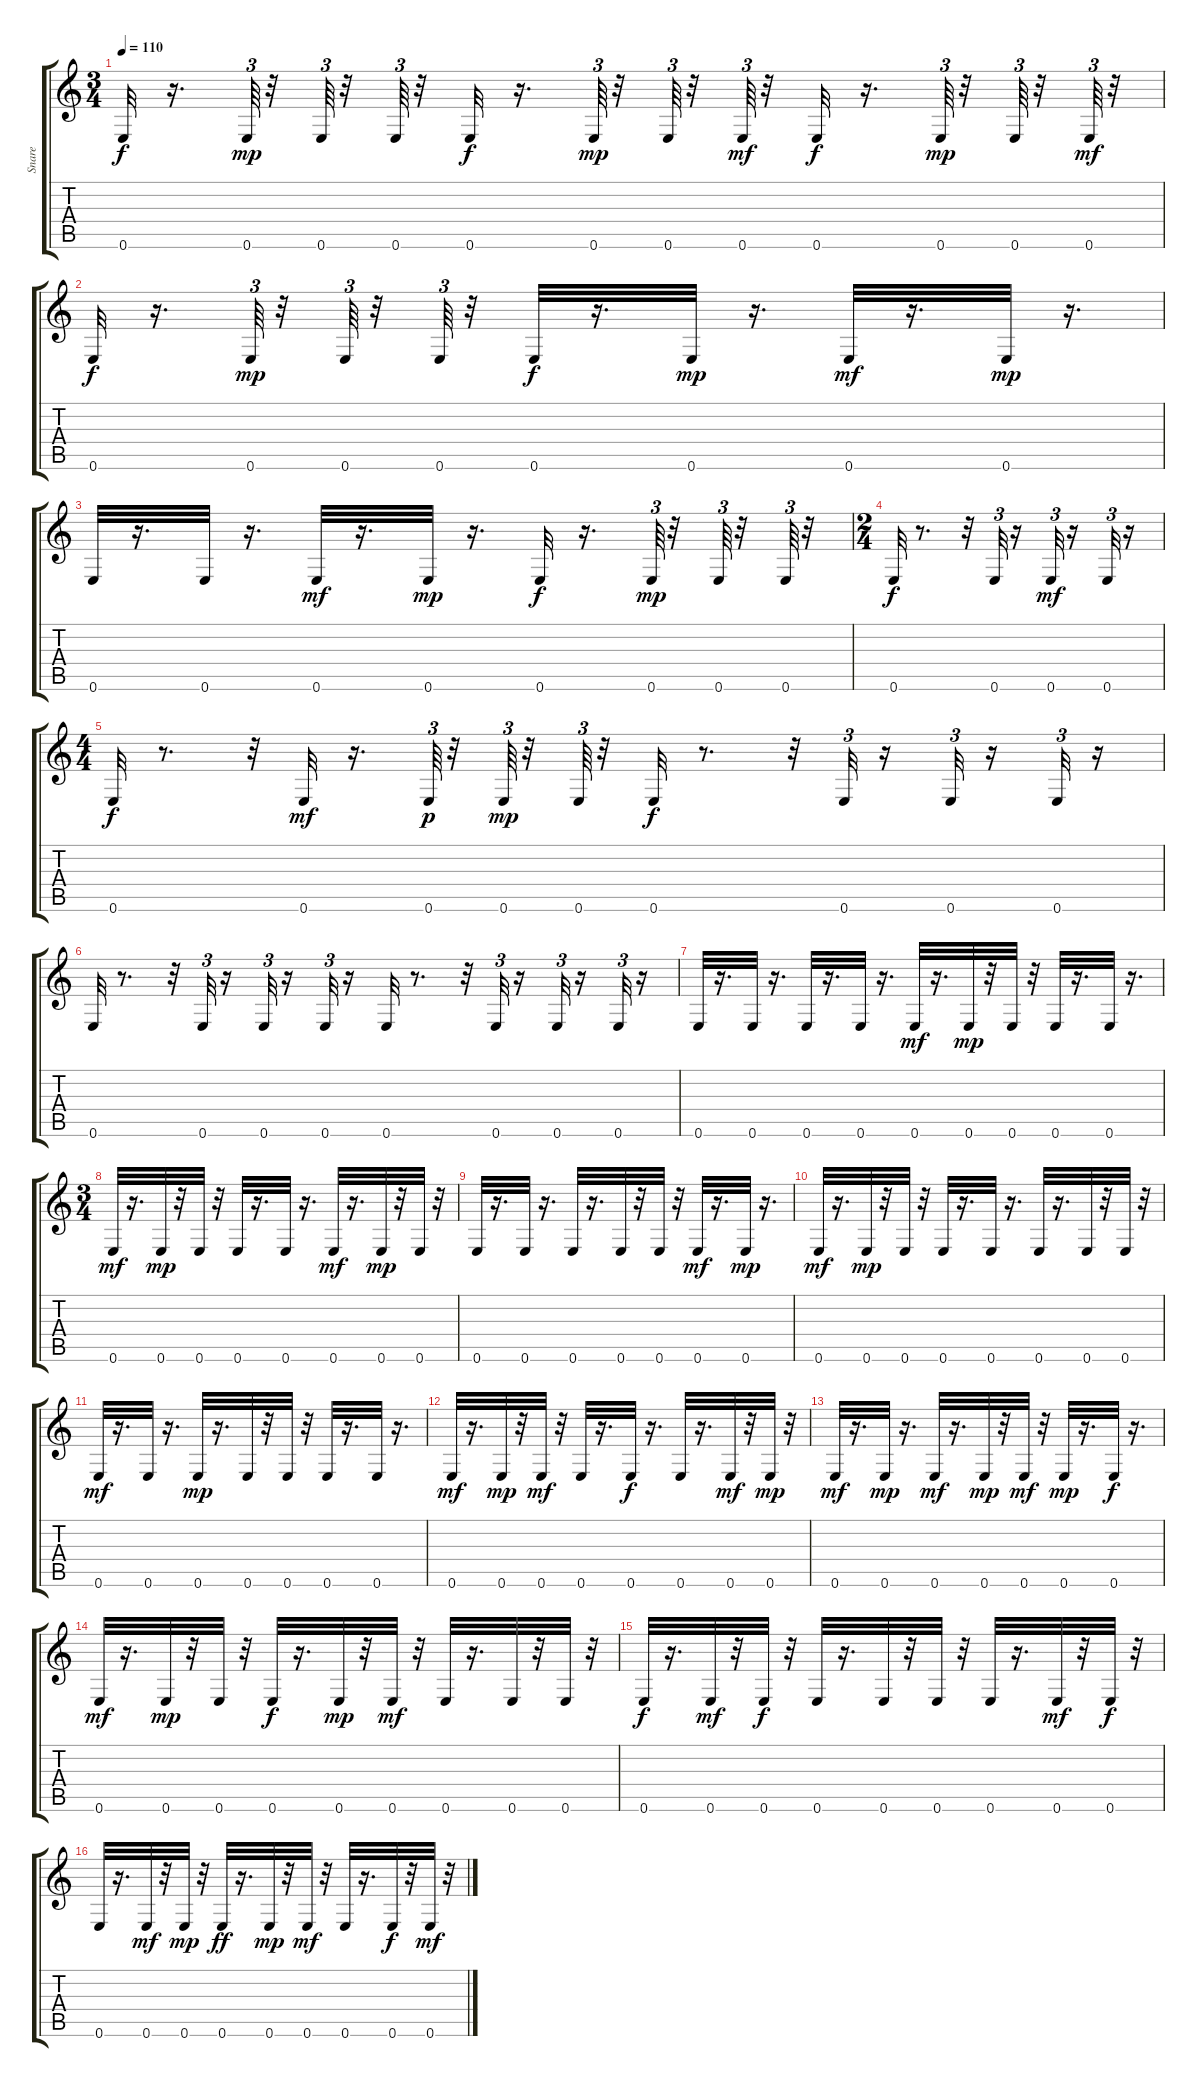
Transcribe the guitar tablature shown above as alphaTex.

\track ("Snare" "Snare") {instrument acousticguitarnylon}
\staff {score tabs}
\tuning (E4 B3 G3 D3 A2 E2) {hide}
\ts (3 4)
\tempo 110
\clef g2
\ks c
0.6.32{dy f} r.16{d} 0.6.64{tu (3 2) dy mp} r.32 0.6.64{tu (3 2)} r.32 0.6.64{tu (3 2)} r.32 0.6.32{dy f} r.16{d} 0.6.64{tu (3 2) dy mp} r.32 0.6.64{tu (3 2)} r.32 0.6.64{tu (3 2) dy mf} r.32 0.6.32{dy f} r.16{d} 0.6.64{tu (3 2) dy mp} r.32 0.6.64{tu (3 2)} r.32 0.6.64{tu (3 2) dy mf} r.32 |
0.6.32{dy f} r.16{d} 0.6.64{tu (3 2) dy mp} r.32 0.6.64{tu (3 2)} r.32 0.6.64{tu (3 2)} r.32 0.6.32{dy f} r.16{d} 0.6.32{dy mp} r.16{d} 0.6.32{dy mf} r.16{d} 0.6.32{dy mp} r.16{d} |
0.6.32 r.16{d} 0.6.32 r.16{d} 0.6.32{dy mf} r.16{d} 0.6.32{dy mp} r.16{d} 0.6.32{dy f} r.16{d} 0.6.64{tu (3 2) dy mp} r.32 0.6.64{tu (3 2)} r.32 0.6.64{tu (3 2)} r.32 |
\ts (2 4)
0.6.32{dy f} r.8{d} r.32 0.6.32{tu (3 2)} r.16 0.6.32{tu (3 2) dy mf} r.16 0.6.32{tu (3 2)} r.16 |
\ts (4 4)
0.6.32{dy f} r.8{d} r.32 0.6.32{dy mf} r.16{d} 0.6.64{tu (3 2) dy p} r.32 0.6.64{tu (3 2) dy mp} r.32 0.6.64{tu (3 2)} r.32 0.6.32{dy f} r.8{d} r.32 0.6.32{tu (3 2)} r.16 0.6.32{tu (3 2)} r.16 0.6.32{tu (3 2)} r.16 |
0.6.32 r.8{d} r.32 0.6.32{tu (3 2)} r.16 0.6.32{tu (3 2)} r.16 0.6.32{tu (3 2)} r.16 0.6.32 r.8{d} r.32 0.6.32{tu (3 2)} r.16 0.6.32{tu (3 2)} r.16 0.6.32{tu (3 2)} r.16 |
0.6.32 r.16{d} 0.6.32 r.16{d} 0.6.32 r.16{d} 0.6.32 r.16{d} 0.6.32{dy mf} r.16{d} 0.6.32{dy mp} r.32 0.6.32 r.32 0.6.32 r.16{d} 0.6.32 r.16{d} |
\ts (3 4)
0.6.32{dy mf} r.16{d} 0.6.32{dy mp} r.32 0.6.32 r.32 0.6.32 r.16{d} 0.6.32 r.16{d} 0.6.32{dy mf} r.16{d} 0.6.32{dy mp} r.32 0.6.32 r.32 |
0.6.32 r.16{d} 0.6.32 r.16{d} 0.6.32 r.16{d} 0.6.32 r.32 0.6.32 r.32 0.6.32{dy mf} r.16{d} 0.6.32{dy mp} r.16{d} |
0.6.32{dy mf} r.16{d} 0.6.32{dy mp} r.32 0.6.32 r.32 0.6.32 r.16{d} 0.6.32 r.16{d} 0.6.32 r.16{d} 0.6.32 r.32 0.6.32 r.32 |
0.6.32{dy mf} r.16{d} 0.6.32 r.16{d} 0.6.32{dy mp} r.16{d} 0.6.32 r.32 0.6.32 r.32 0.6.32 r.16{d} 0.6.32 r.16{d} |
0.6.32{dy mf} r.16{d} 0.6.32{dy mp} r.32 0.6.32{dy mf} r.32 0.6.32 r.16{d} 0.6.32{dy f} r.16{d} 0.6.32 r.16{d} 0.6.32{dy mf} r.32 0.6.32{dy mp} r.32 |
0.6.32{dy mf} r.16{d} 0.6.32{dy mp} r.16{d} 0.6.32{dy mf} r.16{d} 0.6.32{dy mp} r.32 0.6.32{dy mf} r.32 0.6.32{dy mp} r.16{d} 0.6.32{dy f} r.16{d} |
0.6.32{dy mf} r.16{d} 0.6.32{dy mp} r.32 0.6.32 r.32 0.6.32{dy f} r.16{d} 0.6.32{dy mp} r.32 0.6.32{dy mf} r.32 0.6.32 r.16{d} 0.6.32 r.32 0.6.32 r.32 |
0.6.32{dy f} r.16{d} 0.6.32{dy mf} r.32 0.6.32{dy f} r.32 0.6.32 r.16{d} 0.6.32 r.32 0.6.32 r.32 0.6.32 r.16{d} 0.6.32{dy mf} r.32 0.6.32{dy f} r.32 |
0.6.32 r.16{d} 0.6.32{dy mf} r.32 0.6.32{dy mp} r.32 0.6.32{dy ff} r.16{d} 0.6.32{dy mp} r.32 0.6.32{dy mf} r.32 0.6.32 r.16{d} 0.6.32{dy f} r.32 0.6.32{dy mf} r.32
